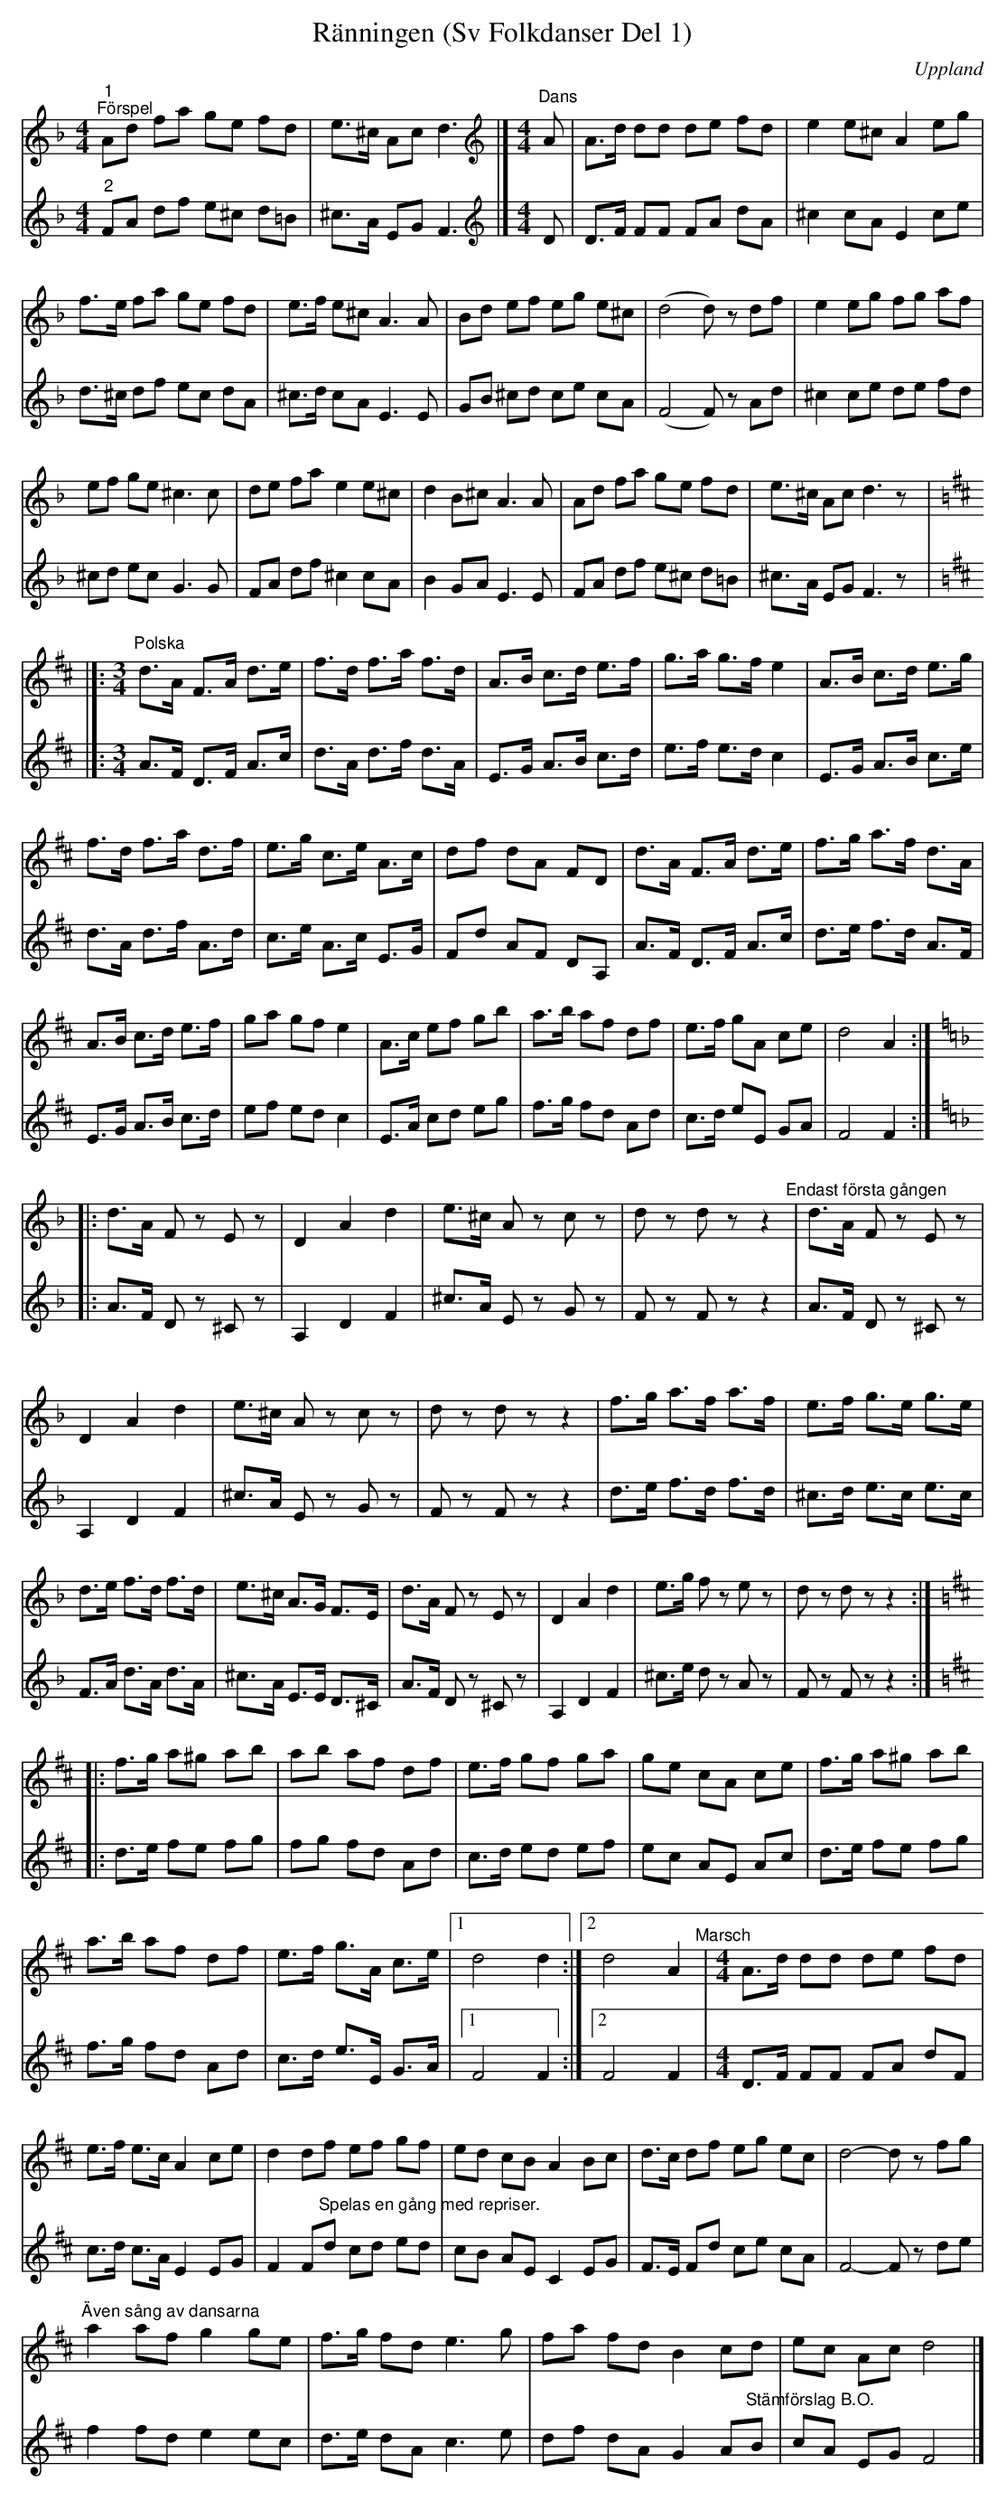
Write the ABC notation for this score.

X:1
T:Ränningen (Sv Folkdanser Del 1)
O:Uppland
L:1/8
M:4/4
K:Dm
V:1
"^1""^Förspel" Ad fa ge fd | e>^c Ac d3 |][K:F][M:4/4][K:treble]"^Dans" A | A>d dd de fd | e2 e^c A2 eg |
f>e fa ge fd | e>f e^c A3 A | Bd ef eg e^c | (d4 d) z df | e2 eg fg af |
ef ge ^c3 c | de fa e2 e^c | d2 B^c A3 A | Ad fa ge fd | e>^c Ac d3 z |]:
[K:D][M:3/4]"^Polska" d>A F>A d>e | f>d f>a f>d | A>B c>d e>f | g>a g>f e2 | A>B c>d e>g |
f>d f>a d>f | e>g c>e A>c | df dA FD | d>A F>A d>e | f>g a>f d>A |
A>B c>d e>f | ga gf e2 | A>c ef gb | a>b af df | e>f gA ce | d4 A2 ::
[K:F] d>A F z E z | D2 A2 d2 | e>^c A z c z | d z d z z2"^Endast första gången" | d>A F z E z |
D2 A2 d2 | e>^c A z c z | d z d z z2 | f>g a>f a>f | e>f g>e g>e |
d>e f>d f>d | e>^c A>G F>E | d>A F z E z | D2 A2 d2 | e>g f z e z | d z d z z2 ::
[K:D] f>g a^g ab | ab af df | e>f gf ga | ge cA ce | f>g a^g ab |
a>b af df | e>f g>A c>e |1 d4 d2 :|2 d4 A2"^Marsch" |[M:4/4] A>d dd de fd |
e>f e>c A2 ce | d2 df ef gf | ed cB A2 Bc | d>c df eg ec | d4- d z fg |
"^Även sång av dansarna" a2 af g2 ge | f>g fd e3 g | fa fd B2 cd | ec Ac d4 |]
V:2
"^2" FA df e^c d=B | ^c>A EG F3 |][K:F][M:4/4][K:treble] D | D>F FF FA dA | ^c2 cA E2 ce |
d>^c df ec dA | ^c>d cA E3 E | GB ^cd ce cA | (F4 F) z Ad | ^c2 ce de fd | ^cd ec G3 G |
FA df ^c2 cA | B2 GA E3 E | FA df e^c d=B | ^c>A EG F3 z |]:[K:D][M:3/4] A>F D>F A>c |
d>A d>f d>A | E>G A>B c>d | e>f e>d c2 | E>G A>B c>e | d>A d>f A>d | c>e A>c E>G | Fd AF DA, |
A>F D>F A>c | d>e f>d A>F | E>G A>B c>d | ef ed c2 | E>A cd eg | f>g fd Ad | c>d eE GA | F4 F2 ::
[K:F] A>F D z ^C z | A,2 D2 F2 | ^c>A E z G z | F z F z z2 | A>F D z ^C z | A,2 D2 F2 |
^c>A E z G z | F z F z z2 | d>e f>d f>d | ^c>d e>c e>c | F>A d>A d>A | ^c>A E>E D>^C |
A>F D z ^C z | A,2 D2 F2 | ^c>e d z A z | F z F z z2 ::[K:D] d>e fe fg | fg fd Ad | c>d ed ef |
ec AE Ac | d>e fe fg | f>g fd Ad | c>d e>E G>A |1 F4 F2 :|2 F4 F2 |[M:4/4] D>F FF FA dF |
c>d c>A E2 EG | F2 F"^Spelas en gång med repriser."d cd ed | cB AE C2 EG | F>E Fd ce cA |
F4- F z de | f2 fd e2 ec | d>e dA c3 e | df dA G2 A"^Stämförslag B.O."B | cA EG F4 |]
